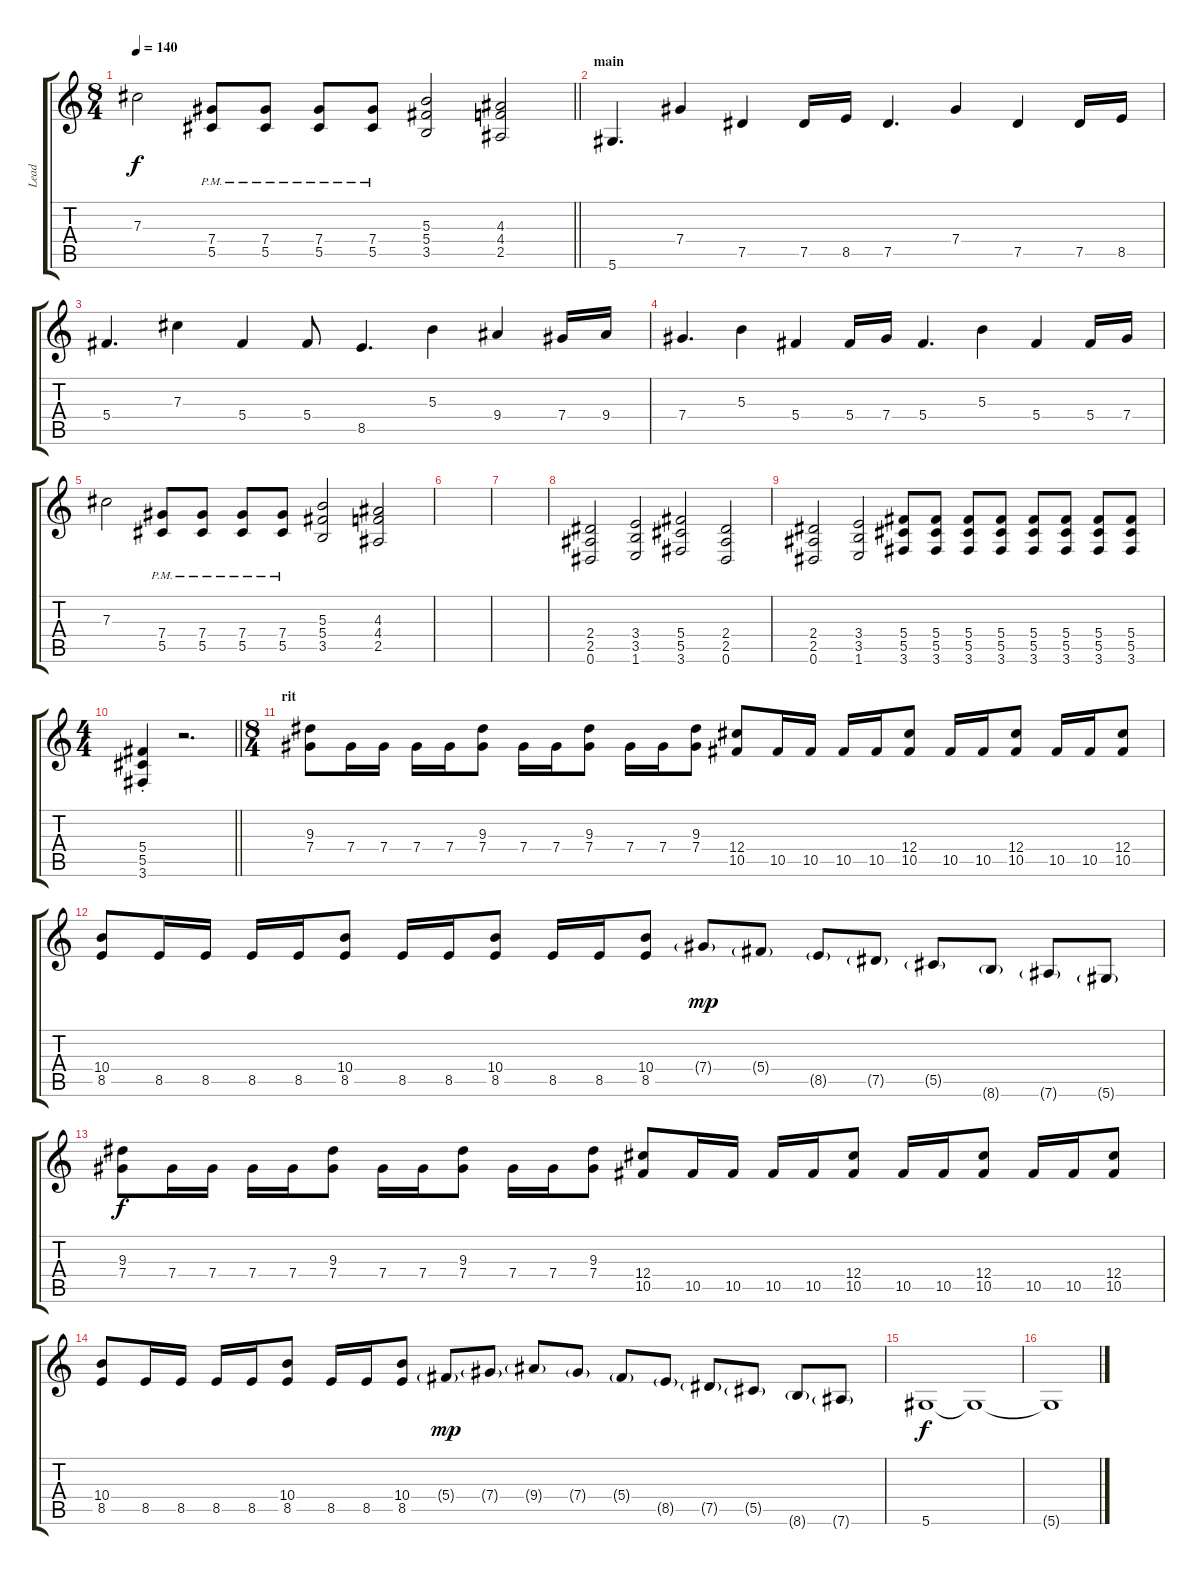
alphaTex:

\track ("Lead" "Lead") {instrument distortionguitar}
\staff {score tabs}
\tuning (Eb4 Bb3 Gb3 Db3 Ab2 Eb2) {hide}
\ts (8 4)
\tempo 140
\clef g2
\barLineRight lightlight
\ks c
7.3.2{dy f} (7.4{pm} 5.5{pm}).8 (7.4{pm} 5.5{pm}).8 (7.4{pm} 5.5{pm}).8 (7.4{pm} 5.5{pm}).8 (5.3 5.4 3.5).2 (4.3 4.4 2.5).2 |
\section ("" "main")
5.6.4{d} 7.4.4 7.5.4 7.5.16 8.5.16 7.5.4{d} 7.4.4 7.5.4 7.5.16 8.5.16 |
5.4.4{d} 7.3.4 5.4.4 5.4.8 8.5.4{d} 5.3.4 9.4.4 7.4.16 9.4.16 |
7.4.4{d} 5.3.4 5.4.4 5.4.16 7.4.16 5.4.4{d} 5.3.4 5.4.4 5.4.16 7.4.16 |
7.3.2 (7.4{pm} 5.5{pm}).8 (7.4{pm} 5.5{pm}).8 (7.4{pm} 5.5{pm}).8 (7.4{pm} 5.5{pm}).8 (5.3 5.4 3.5).2 (4.3 4.4 2.5).2 |
|
|
(2.4 2.5 0.6).2 (3.4 3.5 1.6).2 (5.4 5.5 3.6).2 (2.4 2.5 0.6).2 |
(2.4 2.5 0.6).2 (3.4 3.5 1.6).2 (5.4 5.5 3.6).8 (5.4 5.5 3.6).8 (5.4 5.5 3.6).8 (5.4 5.5 3.6).8 (5.4 5.5 3.6).8 (5.4 5.5 3.6).8 (5.4 5.5 3.6).8 (5.4 5.5 3.6).8 |
\ts (4 4)
\barLineRight lightlight
(5.4{st} 5.5{st} 3.6{st}).4 r.2{d} |
\ts (8 4)
\section ("" "rit")
(9.3 7.4).8 7.4.16 7.4.16 7.4.16 7.4.16 (9.3 7.4).8 7.4.16 7.4.16 (9.3 7.4).8 7.4.16 7.4.16 (9.3 7.4).8 (12.4 10.5).8 10.5.16 10.5.16 10.5.16 10.5.16 (12.4 10.5).8 10.5.16 10.5.16 (12.4 10.5).8 10.5.16 10.5.16 (12.4 10.5).8 |
(10.4 8.5).8 8.5.16 8.5.16 8.5.16 8.5.16 (10.4 8.5).8 8.5.16 8.5.16 (10.4 8.5).8 8.5.16 8.5.16 (10.4 8.5).8 7.4{g}.8{dy mp} 5.4{g}.8 8.5{g}.8 7.5{g}.8 5.5{g}.8 8.6{g}.8 7.6{g}.8 5.6{g}.8 |
(9.3 7.4).8{dy f} 7.4.16 7.4.16 7.4.16 7.4.16 (9.3 7.4).8 7.4.16 7.4.16 (9.3 7.4).8 7.4.16 7.4.16 (9.3 7.4).8 (12.4 10.5).8 10.5.16 10.5.16 10.5.16 10.5.16 (12.4 10.5).8 10.5.16 10.5.16 (12.4 10.5).8 10.5.16 10.5.16 (12.4 10.5).8 |
(10.4 8.5).8 8.5.16 8.5.16 8.5.16 8.5.16 (10.4 8.5).8 8.5.16 8.5.16 (10.4 8.5).8 5.4{g}.8{dy mp} 7.4{g}.8 9.4{g}.8 7.4{g}.8 5.4{g}.8 8.5{g}.8 7.5{g}.8 5.5{g}.8 8.6{g}.8 7.6{g}.8 |
5.6.1{dy f} 5.6{t}.1 |
5.6{t}.1
